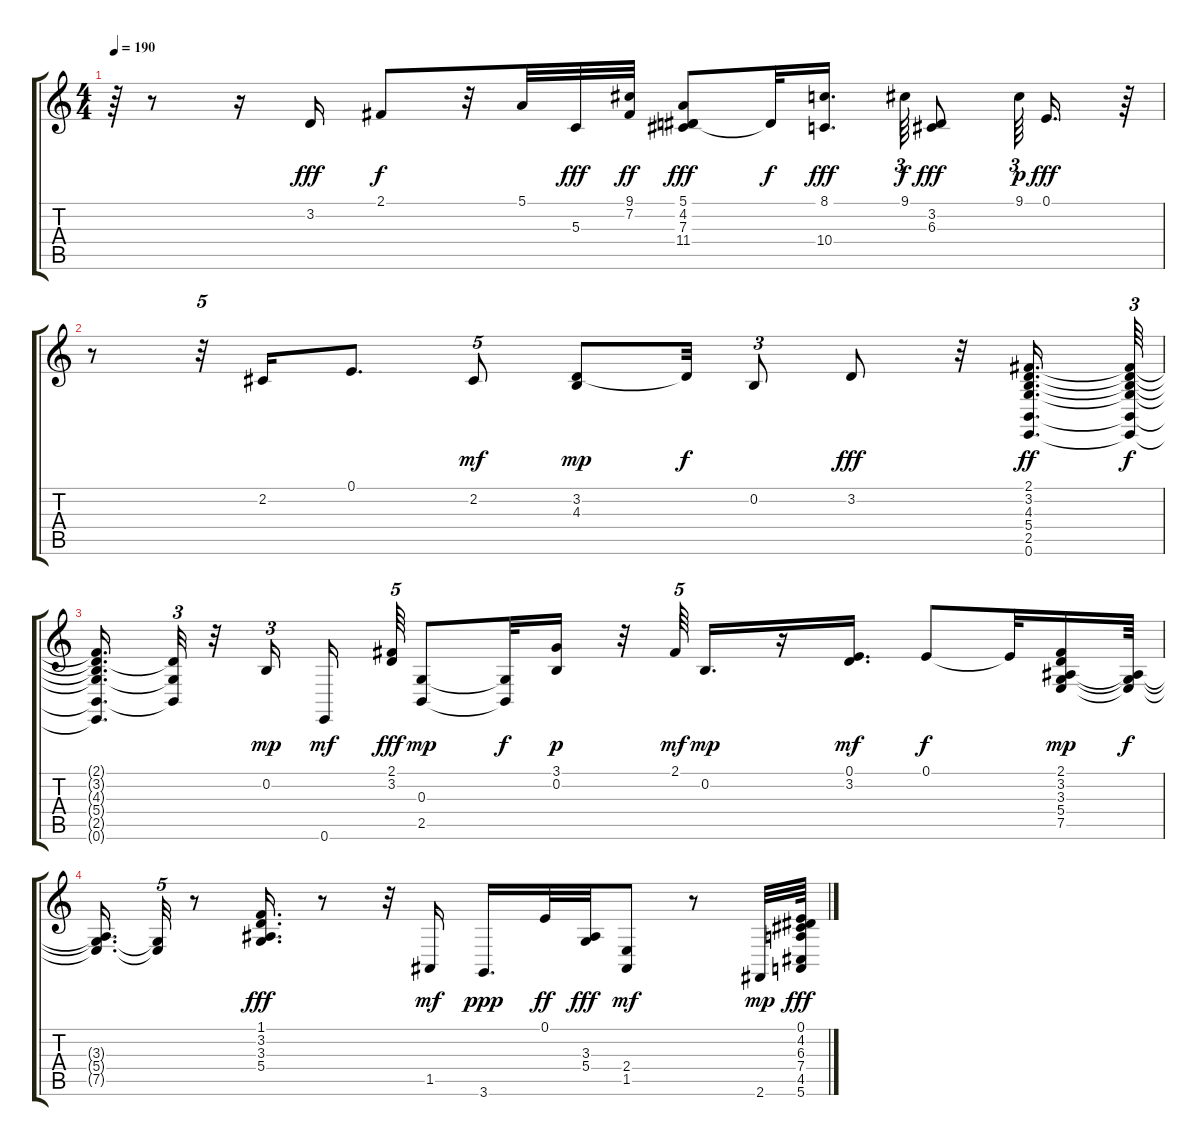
\track "" {instrument acousticgrandpiano}
\staff {score tabs}
\tuning (E4 B3 G3 D3 A2 E2) {hide}
\ts (4 4)
\tempo 190
\clef g2
\ks c
r.64{dy f} r.8 r.16 3.2.16{dy fff} 2.1.8{dy f} r.32 5.1.32 5.3.32{dy fff} (9.1 7.2).32{dy ff} (5.1 4.2 7.3 11.4).8{dy fff} 7.3{t}.32{dy f} (8.1 10.4).16{d dy fff} 9.1.64{tu (3 2) dy f} (3.2 6.3).8{dy fff} 9.1.64{tu (3 2) dy p} 0.1.16{d dy fff} r.64 |
r.8 r.32{tu (5 4)} 2.2.16 0.1.8{d} 2.2.8{tu (5 4) dy mf} (3.2 4.3).8{dy mp} 3.2{t}.32{dy f} 0.2.8{tu (3 2)} 3.2.8{dy fff} r.32 (2.1 3.2 4.3 5.4 2.5 0.6).16{d dy ff} (2.1{t} 3.2{t} 4.3{t} 5.4{t} 2.5{t} 0.6{t}).64{tu (3 2) dy f} |
(2.1{t} 3.2{t} 4.3{t} 5.4{t} 2.5{t} 0.6{t}).16{d} (3.2{t} 5.4{t} 2.5{t}).32{tu (3 2)} r.32 0.2.16{tu (3 2) dy mp} 0.6.16{dy mf} (2.1 3.2).64{tu (5 4) dy fff} (0.3 2.5).8{dy mp} (0.3{t} 2.5{t}).32{dy f} (3.1 0.2).16{dy p} r.32 2.1.64{tu (5 4) dy mf} 0.2.16{d dy mp} r.16 (0.1 3.2).16{d dy mf} 0.1.8{dy f} 0.1{t}.32 (2.1 3.2 3.3 5.4 7.5).16{dy mp} (3.3{t} 5.4{t} 7.5{t}).64{dy f} |
(3.3{t} 5.4{t} 7.5{t}).16{d} (5.4{t} 7.5{t}).32{tu (5 4)} r.8 (1.1 3.2 3.3 5.4).16{d dy fff} r.8 r.32 1.5.16{dy mf} 3.6.16{d dy ppp} 0.1.32{dy ff} (3.3 5.4).32{dy fff} (2.4 1.5).8{dy mf} r.8 2.6.32{dy mp} (0.1 4.2 6.3 7.4 4.5 5.6).64{dy fff}
